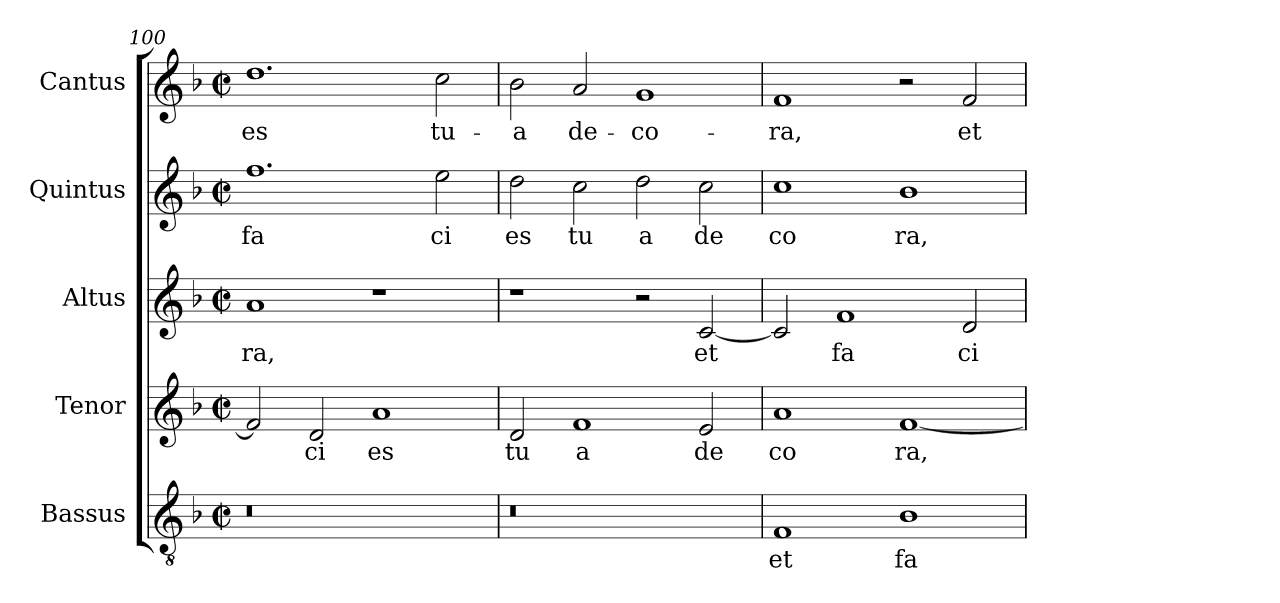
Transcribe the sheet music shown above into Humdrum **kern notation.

**kern	**text	**kern	**text	**kern	**text	**kern	**text	**kern	**text
*part5	*part5	*part4	*part4	*part3	*part3	*part2	*part2	*part1	*part1
*staff5	*staff5	*staff4	*staff4	*staff3	*staff3	*staff2	*staff2	*staff1	*staff1
*I"Bassus	*	*I"Tenor	*	*I"Altus	*	*I"Quintus	*	*I"Cantus	*
*clefGv2	*	*clefG2	*	*clefG2	*	*clefG2	*	*clefG2	*
*k[b-]	*	*k[b-]	*	*k[b-]	*	*k[b-]	*	*k[b-]	*
*F:	*	*F:	*	*F:	*	*F:	*	*F:	*
*M2/2	*	*M2/2	*	*M2/2	*	*M2/2	*	*M2/2	*
*met(c|)	*	*met(c|)	*	*met(c|)	*	*met(c|)	*	*met(c|)	*
=100	=100	=100	=100	=100	=100	=100	=100	=100	=100
!	!	!	!	!	!LO:LY:b:cj	!	!LO:LY:b:cj	!	!LO:LY:b:cj
0r	.	2f/]	.	1a	ra,	1.ff	fa	1.dd	-es
!	!	!	!LO:LY:b:cj	!	!	!	!	!	!
.	.	2d/	ci	.	.	.	.	.	.
!	!	!	!LO:LY:b:cj	!	!	!	!	!	!
.	.	1a	es	1r	.	.	.	.	.
!	!	!	!	!	!	!	!LO:LY:b:cj	!	!LO:LY:b:cj
.	.	.	.	.	.	2ee\	ci	2cc\	tu-
=101	=101	=101	=101	=101	=101	=101	=101	=101	=101
!	!	!	!LO:LY:b:cj	!	!	!	!LO:LY:b:cj	!	!LO:LY:b:cj
0r	.	2d/	tu	1r	.	2dd\	es	2b-\	-a
!	!	!	!LO:LY:b:cj	!	!	!	!LO:LY:b:cj	!	!LO:LY:b:cj
.	.	1f	a	.	.	2cc\	tu	2a/	de-
!	!	!	!	!	!	!	!LO:LY:b:cj	!	!LO:LY:b:cj
.	.	.	.	2r	.	2dd\	a	1g	-co-
!	!	!	!LO:LY:b:cj	!	!LO:LY:b:cj	!	!LO:LY:b:cj	!	!
.	.	2e/	de	[<2c/	et	2cc\	de	.	.
=102	=102	=102	=102	=102	=102	=102	=102	=102	=102
!	!LO:LY:b:cj	!	!LO:LY:b:cj	!	!	!	!LO:LY:b:cj	!	!LO:LY:b:cj
1F	et	1a	co	2c/]	.	1cc	co	1f	-ra,
!	!	!	!	!	!LO:LY:b:cj	!	!	!	!
.	.	.	.	1f	fa	.	.	.	.
!	!LO:LY:b:cj	!	!LO:LY:b:cj	!	!	!	!LO:LY:b:cj	!	!
1B-	fa	[>1f	ra,	.	.	1b-	ra,	2r	.
!	!	!	!	!	!LO:LY:b:cj	!	!	!	!LO:LY:b:cj
.	.	.	.	2d/	ci	.	.	2f/	et
=	=	=	=	=	=	=	=	=	=
*-	*-	*-	*-	*-	*-	*-	*-	*-	*-
